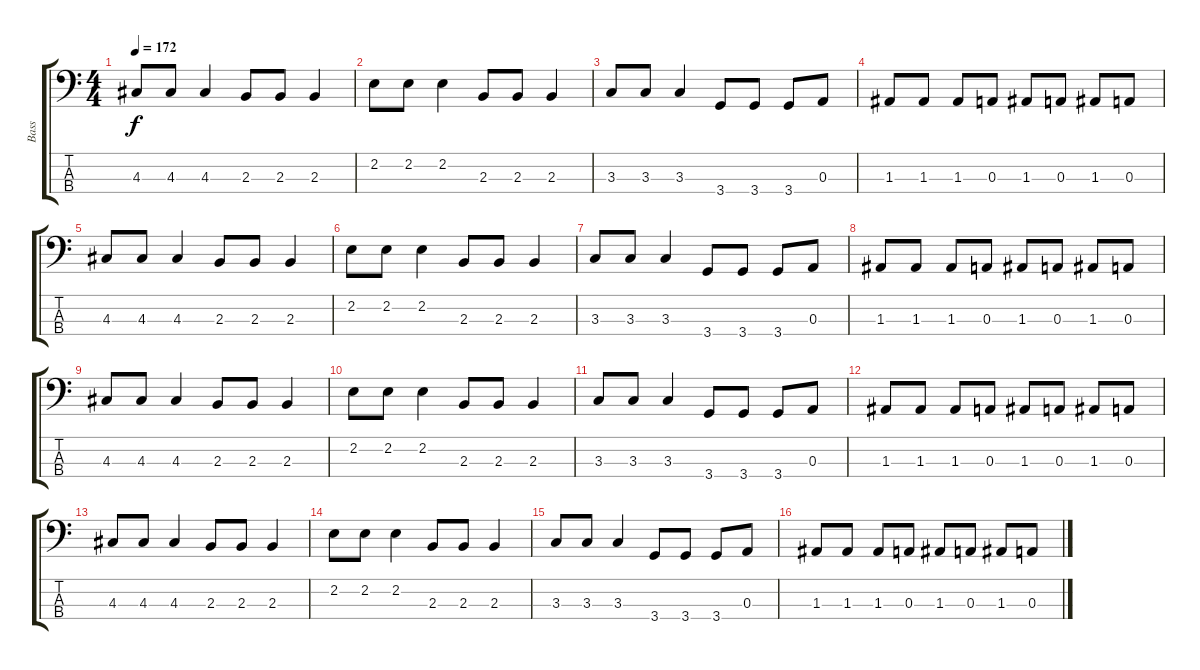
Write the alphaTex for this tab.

\track ("Bass" "Bass") {instrument electricbasspick}
\staff {score tabs}
\tuning (G2 D2 A1 E1) {hide}
\ts (4 4)
\tempo 172
\clef f4
\ks c
4.3.8{dy f} 4.3.8 4.3.4 2.3.8 2.3.8 2.3.4 |
2.2.8 2.2.8 2.2.4 2.3.8 2.3.8 2.3.4 |
3.3.8 3.3.8 3.3.4 3.4.8 3.4.8 3.4.8 0.3.8 |
1.3.8 1.3.8 1.3.8 0.3.8 1.3.8 0.3.8 1.3.8 0.3.8 |
4.3.8 4.3.8 4.3.4 2.3.8 2.3.8 2.3.4 |
2.2.8 2.2.8 2.2.4 2.3.8 2.3.8 2.3.4 |
3.3.8 3.3.8 3.3.4 3.4.8 3.4.8 3.4.8 0.3.8 |
1.3.8 1.3.8 1.3.8 0.3.8 1.3.8 0.3.8 1.3.8 0.3.8 |
4.3.8 4.3.8 4.3.4 2.3.8 2.3.8 2.3.4 |
2.2.8 2.2.8 2.2.4 2.3.8 2.3.8 2.3.4 |
3.3.8 3.3.8 3.3.4 3.4.8 3.4.8 3.4.8 0.3.8 |
1.3.8 1.3.8 1.3.8 0.3.8 1.3.8 0.3.8 1.3.8 0.3.8 |
4.3.8 4.3.8 4.3.4 2.3.8 2.3.8 2.3.4 |
2.2.8 2.2.8 2.2.4 2.3.8 2.3.8 2.3.4 |
3.3.8 3.3.8 3.3.4 3.4.8 3.4.8 3.4.8 0.3.8 |
1.3.8 1.3.8 1.3.8 0.3.8 1.3.8 0.3.8 1.3.8 0.3.8
